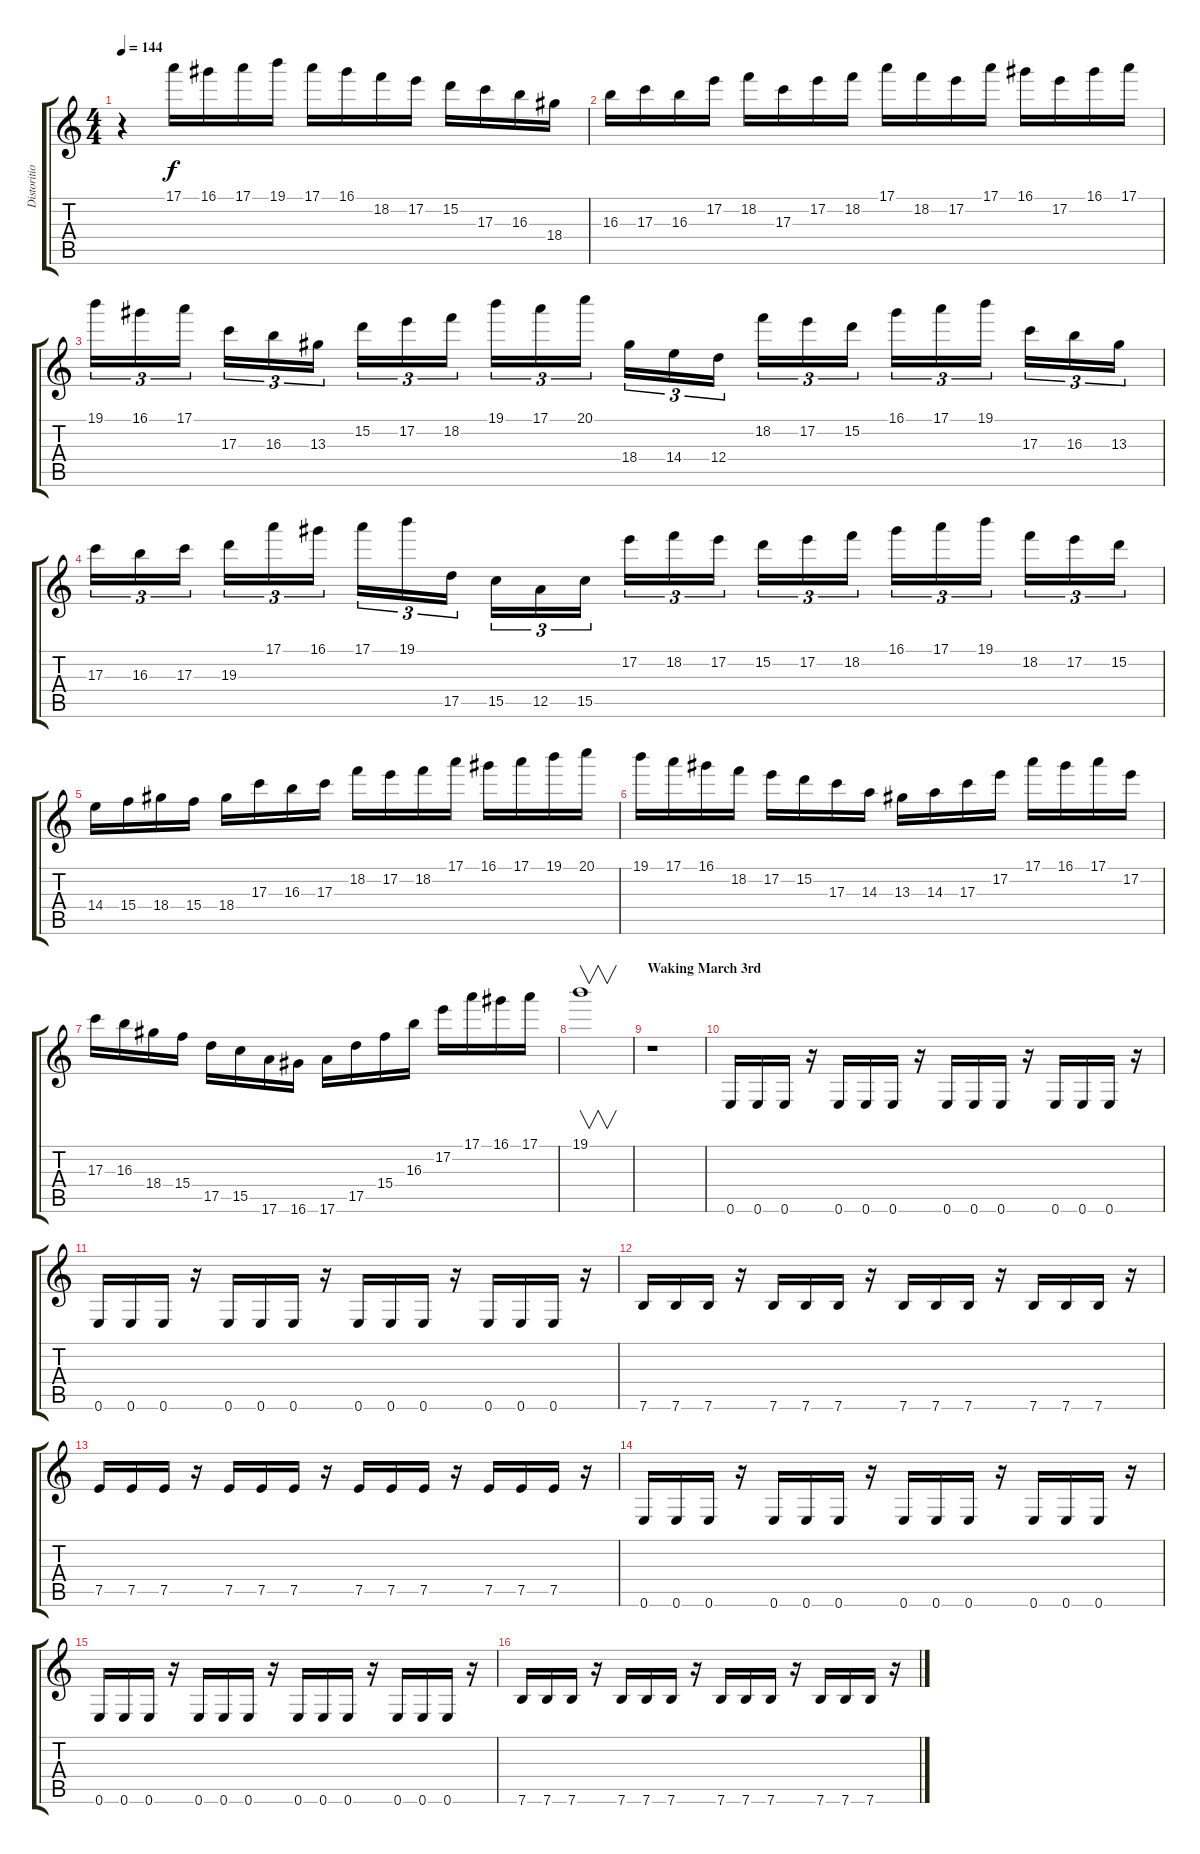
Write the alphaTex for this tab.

\track ("Distorition Guitar" "Distoritio") {instrument distortionguitar}
\staff {score tabs}
\tuning (E4 B3 G3 D3 A2 E2) {hide}
\ts (4 4)
\tempo 144
\clef g2
\ks c
r.4{dy f} 17.1.16 16.1.16 17.1.16 19.1.16 17.1.16 16.1.16 18.2.16 17.2.16 15.2.16 17.3.16 16.3.16 18.4.16 |
16.3.16 17.3.16 16.3.16 17.2.16 18.2.16 17.3.16 17.2.16 18.2.16 17.1.16 18.2.16 17.2.16 17.1.16 16.1.16 17.2.16 16.1.16 17.1.16 |
19.1.16{tu (3 2)} 16.1.16{tu (3 2)} 17.1.16{tu (3 2)} 17.3.16{tu (3 2)} 16.3.16{tu (3 2)} 13.3.16{tu (3 2)} 15.2.16{tu (3 2)} 17.2.16{tu (3 2)} 18.2.16{tu (3 2)} 19.1.16{tu (3 2)} 17.1.16{tu (3 2)} 20.1.16{tu (3 2)} 18.4.16{tu (3 2)} 14.4.16{tu (3 2)} 12.4.16{tu (3 2)} 18.2.16{tu (3 2)} 17.2.16{tu (3 2)} 15.2.16{tu (3 2)} 16.1.16{tu (3 2)} 17.1.16{tu (3 2)} 19.1.16{tu (3 2)} 17.3.16{tu (3 2)} 16.3.16{tu (3 2)} 13.3.16{tu (3 2)} |
17.3.16{tu (3 2)} 16.3.16{tu (3 2)} 17.3.16{tu (3 2)} 19.3.16{tu (3 2)} 17.1.16{tu (3 2)} 16.1.16{tu (3 2)} 17.1.16{tu (3 2)} 19.1.16{tu (3 2)} 17.5.16{tu (3 2)} 15.5.16{tu (3 2)} 12.5.16{tu (3 2)} 15.5.16{tu (3 2)} 17.2.16{tu (3 2)} 18.2.16{tu (3 2)} 17.2.16{tu (3 2)} 15.2.16{tu (3 2)} 17.2.16{tu (3 2)} 18.2.16{tu (3 2)} 16.1.16{tu (3 2)} 17.1.16{tu (3 2)} 19.1.16{tu (3 2)} 18.2.16{tu (3 2)} 17.2.16{tu (3 2)} 15.2.16{tu (3 2)} |
14.4.16 15.4.16 18.4.16 15.4.16 18.4.16 17.3.16 16.3.16 17.3.16 18.2.16 17.2.16 18.2.16 17.1.16 16.1.16 17.1.16 19.1.16 20.1.16 |
19.1.16 17.1.16 16.1.16 18.2.16 17.2.16 15.2.16 17.3.16 14.3.16 13.3.16 14.3.16 17.3.16 17.2.16 17.1.16 16.1.16 17.1.16 17.2.16 |
17.3.16 16.3.16 18.4.16 15.4.16 17.5.16 15.5.16 17.6.16 16.6.16 17.6.16 17.5.16 15.4.16 16.3.16 17.2.16 17.1.16 16.1.16 17.1.16 |
19.1.1{v} |
\section ("" "Waking March 3rd")
r.1 |
0.6.16 0.6.16 0.6.16 r.16 0.6.16 0.6.16 0.6.16 r.16 0.6.16 0.6.16 0.6.16 r.16 0.6.16 0.6.16 0.6.16 r.16 |
0.6.16 0.6.16 0.6.16 r.16 0.6.16 0.6.16 0.6.16 r.16 0.6.16 0.6.16 0.6.16 r.16 0.6.16 0.6.16 0.6.16 r.16 |
7.6.16 7.6.16 7.6.16 r.16 7.6.16 7.6.16 7.6.16 r.16 7.6.16 7.6.16 7.6.16 r.16 7.6.16 7.6.16 7.6.16 r.16 |
7.5.16 7.5.16 7.5.16 r.16 7.5.16 7.5.16 7.5.16 r.16 7.5.16 7.5.16 7.5.16 r.16 7.5.16 7.5.16 7.5.16 r.16 |
0.6.16 0.6.16 0.6.16 r.16 0.6.16 0.6.16 0.6.16 r.16 0.6.16 0.6.16 0.6.16 r.16 0.6.16 0.6.16 0.6.16 r.16 |
0.6.16 0.6.16 0.6.16 r.16 0.6.16 0.6.16 0.6.16 r.16 0.6.16 0.6.16 0.6.16 r.16 0.6.16 0.6.16 0.6.16 r.16 |
7.6.16 7.6.16 7.6.16 r.16 7.6.16 7.6.16 7.6.16 r.16 7.6.16 7.6.16 7.6.16 r.16 7.6.16 7.6.16 7.6.16 r.16
